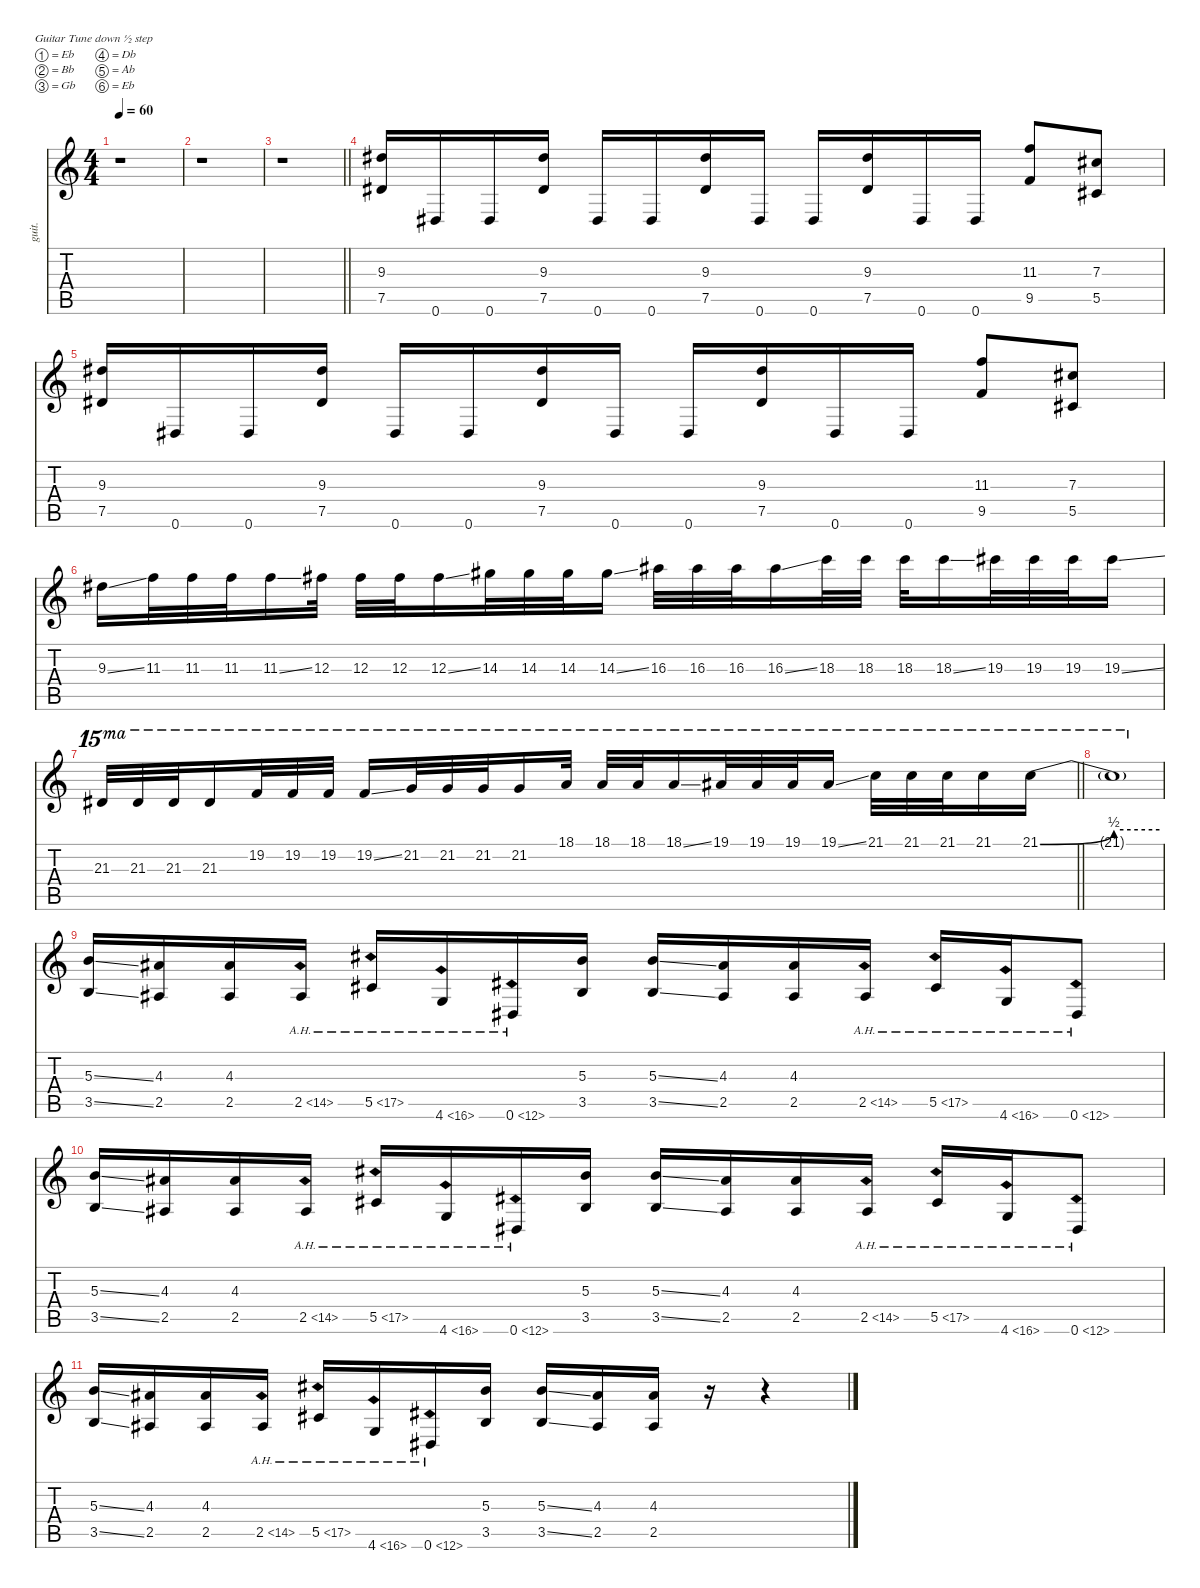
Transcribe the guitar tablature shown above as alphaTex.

\defaultSystemsLayout 4
\hideDynamics
\bracketExtendMode nobrackets
\otherSystemsTrackNameOrientation horizontal
\track ("Guitar 1" "guit.") {defaultSystemsLayout 4 instrument distortionguitar}
\staff {score tabs}
\tuning (Eb4 Bb3 Gb3 Db3 Ab2 Eb2)
\ts (4 4)
\tempo 60
\clef g2
\ks c
r.1{dy f beam Down} |
r.1{beam Down} |
\barLineRight lightlight
r.1{beam Down} |
(9.3{acc #} 7.5{acc #}).16{beam Up} 0.6{acc #}.16{beam Up} 0.6{acc #}.16{beam Up} (9.3{acc #} 7.5{acc #}).16{beam Up} 0.6{acc #}.16{beam Up} 0.6{acc #}.16{beam Up} (9.3{acc #} 7.5{acc #}).16{beam Up} 0.6{acc #}.16{beam Up} 0.6{acc #}.16{beam Up} (9.3{acc #} 7.5{acc #}).16{beam Up} 0.6{acc #}.16{beam Up} 0.6{acc #}.16{beam Up} (11.3 9.5).8{beam Up} (7.3{acc #} 5.5{acc #}).8{beam Up} |
(9.3{acc #} 7.5{acc #}).16{beam Up} 0.6{acc #}.16{beam Up} 0.6{acc #}.16{beam Up} (9.3{acc #} 7.5{acc #}).16{beam Up} 0.6{acc #}.16{beam Up} 0.6{acc #}.16{beam Up} (9.3{acc #} 7.5{acc #}).16{beam Up} 0.6{acc #}.16{beam Up} 0.6{acc #}.16{beam Up} (9.3{acc #} 7.5{acc #}).16{beam Up} 0.6{acc #}.16{beam Up} 0.6{acc #}.16{beam Up} (11.3 9.5).8{beam Up} (7.3{acc #} 5.5{acc #}).8{beam Up} |
9.3{ss acc #}.16{beam Down} 11.3.32{beam Down} 11.3.32{beam Down} 11.3.32{beam Down} 11.3{ss}.16{beam Down} 12.3{acc #}.32{beam Down} 12.3{acc #}.32{beam Down} 12.3{acc #}.32{beam Down} 12.3{ss acc #}.16{beam Down} 14.3{acc #}.32{beam Down} 14.3{acc #}.32{beam Down} 14.3{acc #}.32{beam Down} 14.3{ss acc #}.16{beam Down} 16.3{acc #}.32{beam Down} 16.3{acc #}.32{beam Down} 16.3{acc #}.32{beam Down} 16.3{ss acc #}.16{beam Down} 18.3.32{beam Down} 18.3.32{beam Down} 18.3.32{beam Down} 18.3{ss}.16{beam Down} 19.3{acc #}.32{beam Down} 19.3{acc #}.32{beam Down} 19.3{acc #}.32{beam Down} 19.3{ss acc #}.16{beam Down} |
\barLineRight lightlight
21.3{acc #}.32{ot 15ma beam Up} 21.3{acc #}.32{ot 15ma beam Up} 21.3{acc #}.32{ot 15ma beam Up} 21.3{acc #}.16{ot 15ma beam Up} 19.2.32{ot 15ma beam Up} 19.2.32{ot 15ma beam Up} 19.2.32{ot 15ma beam Up} 19.2{ss}.16{ot 15ma beam Up} 21.2.32{ot 15ma beam Up} 21.2.32{ot 15ma beam Up} 21.2.32{ot 15ma beam Up} 21.2.16{ot 15ma beam Up} 18.1.32{ot 15ma beam Up} 18.1.32{ot 15ma beam Up} 18.1.32{ot 15ma beam Up} 18.1{ss}.16{ot 15ma beam Up} 19.1{acc #}.32{ot 15ma beam Up} 19.1{acc #}.32{ot 15ma beam Up} 19.1{acc #}.32{ot 15ma beam Up} 19.1{ss acc #}.16{ot 15ma beam Up} 21.1.32{ot 15ma beam Down} 21.1.32{ot 15ma beam Down} 21.1.32{ot 15ma beam Down} 21.1.16{ot 15ma beam Down} 21.1{be (bend 0 0 60 2)}.16{ot 15ma beam Down} |
21.1{be (hold 0 2 60 2) t}.1{ot 15ma beam Down} |
(5.3{ss} 3.5{ss}).16{beam Up} (4.3{acc #} 2.5{acc #}).16{beam Up} (4.3{acc #} 2.5{acc #}).16{beam Up} 2.5{ah 12 acc #}.16{beam Up} 5.5{ah 12 acc #}.16{beam Up} 4.6{ah 12}.16{beam Up} 0.6{ah 12 acc #}.16{beam Up} (5.3 3.5).16{beam Up} (5.3{ss} 3.5{ss}).16{beam Up} (4.3{acc #} 2.5{acc #}).16{beam Up} (4.3{acc #} 2.5{acc #}).16{beam Up} 2.5{ah 12 acc #}.16{beam Up} 5.5{ah 12 acc #}.16{beam Up} 4.6{ah 12}.16{beam Up} 0.6{ah 12 acc #}.8{beam Up} |
(5.3{ss} 3.5{ss}).16{beam Up} (4.3{acc #} 2.5{acc #}).16{beam Up} (4.3{acc #} 2.5{acc #}).16{beam Up} 2.5{ah 12 acc #}.16{beam Up} 5.5{ah 12 acc #}.16{beam Up} 4.6{ah 12}.16{beam Up} 0.6{ah 12 acc #}.16{beam Up} (5.3 3.5).16{beam Up} (5.3{ss} 3.5{ss}).16{beam Up} (4.3{acc #} 2.5{acc #}).16{beam Up} (4.3{acc #} 2.5{acc #}).16{beam Up} 2.5{ah 12 acc #}.16{beam Up} 5.5{ah 12 acc #}.16{beam Up} 4.6{ah 12}.16{beam Up} 0.6{ah 12 acc #}.8{beam Up} |
(5.3{ss} 3.5{ss}).16{beam Up} (4.3{acc #} 2.5{acc #}).16{beam Up} (4.3{acc #} 2.5{acc #}).16{beam Up} 2.5{ah 12 acc #}.16{beam Up} 5.5{ah 12 acc #}.16{beam Up} 4.6{ah 12}.16{beam Up} 0.6{ah 12 acc #}.16{beam Up} (5.3 3.5).16{beam Up} (5.3{ss} 3.5{ss}).16{beam Up} (4.3{acc #} 2.5{acc #}).16{beam Up} (4.3{acc #} 2.5{acc #}).16{beam Up} r.16{beam Up} r.4{beam Up}
